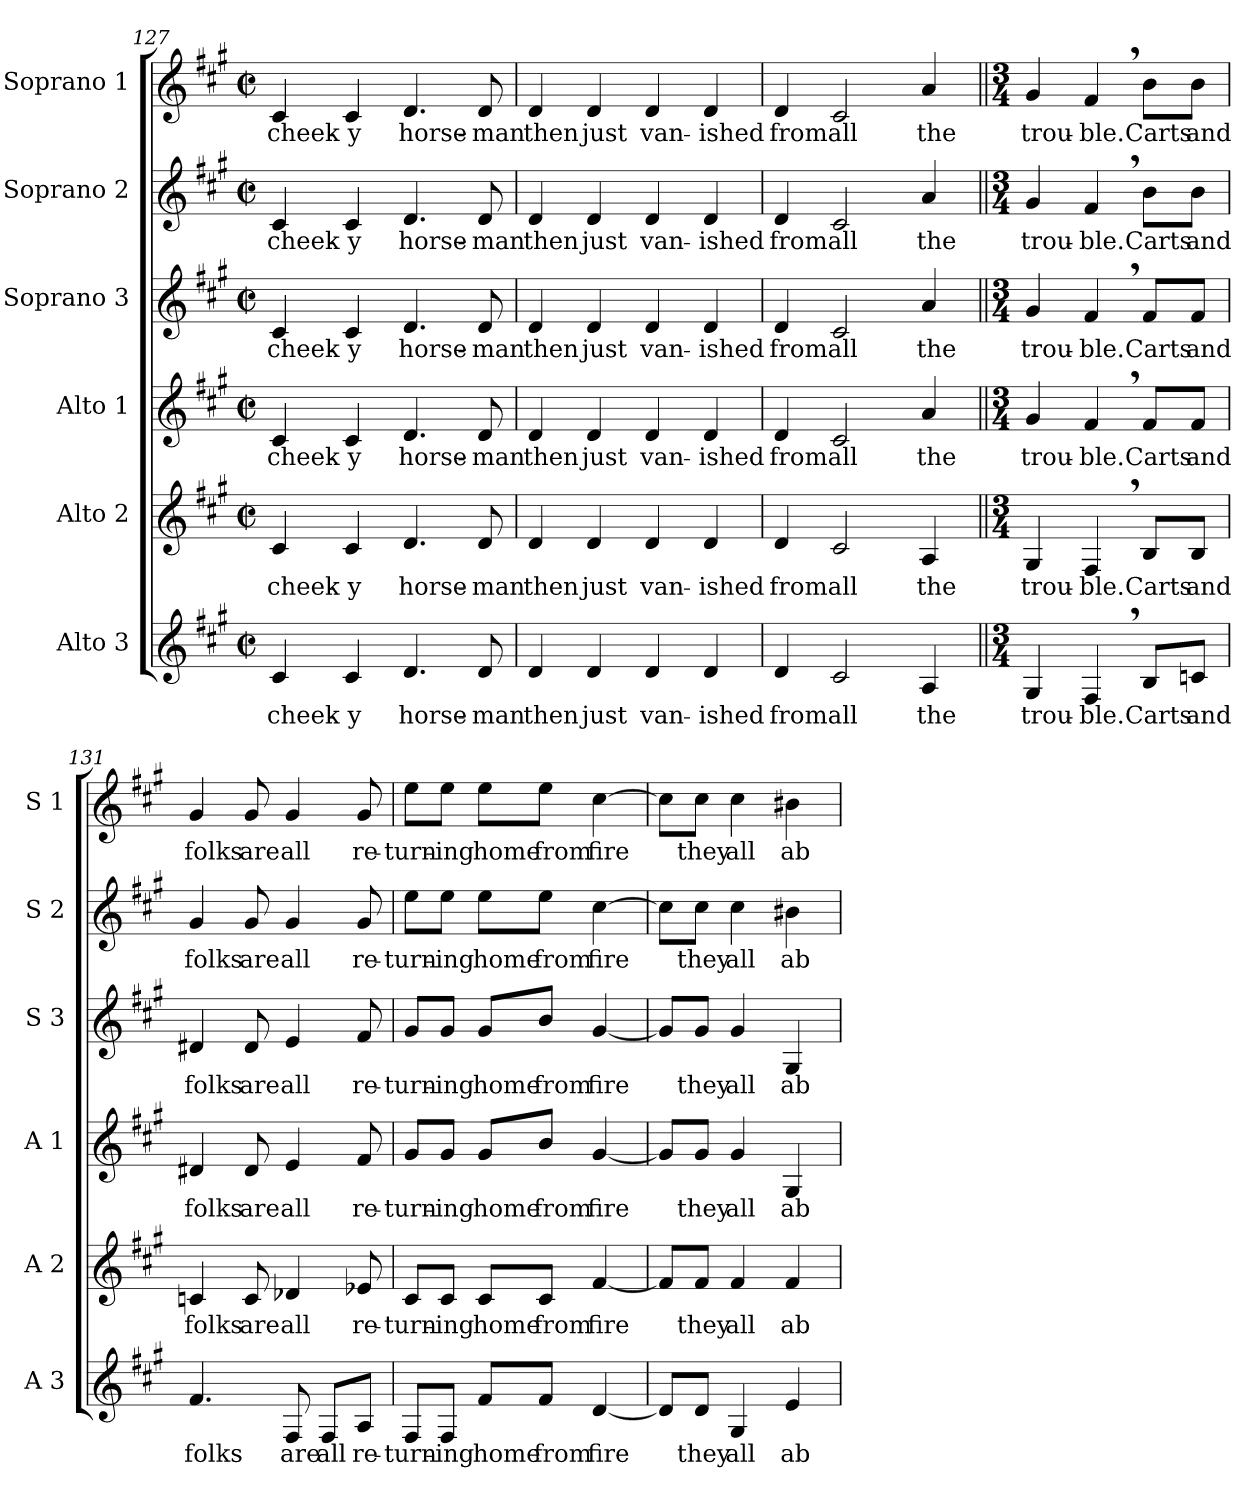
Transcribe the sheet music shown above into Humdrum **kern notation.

**kern	**text	**kern	**text	**kern	**text	**kern	**text	**kern	**text	**kern	**text
*part6	*part6	*part5	*part5	*part4	*part4	*part3	*part3	*part2	*part2	*part1	*part1
*staff6	*staff6	*staff5	*staff5	*staff4	*staff4	*staff3	*staff3	*staff2	*staff2	*staff1	*staff1
*I"Alto 3	*	*I"Alto 2	*	*I"Alto 1	*	*I"Soprano 3	*	*I"Soprano 2	*	*I"Soprano 1	*
*I'A 3	*	*I'A 2	*	*I'A 1	*	*I'S 3	*	*I'S 2	*	*I'S 1	*
*clefG2	*	*clefG2	*	*clefG2	*	*clefG2	*	*clefG2	*	*clefG2	*
*k[f#c#g#]	*	*k[f#c#g#]	*	*k[f#c#g#]	*	*k[f#c#g#]	*	*k[f#c#g#]	*	*k[f#c#g#]	*
*f#:	*	*f#:	*	*f#:	*	*f#:	*	*f#:	*	*f#:	*
*M2/2	*	*M2/2	*	*M2/2	*	*M2/2	*	*M2/2	*	*M2/2	*
*met(c|)	*	*met(c|)	*	*met(c|)	*	*met(c|)	*	*met(c|)	*	*met(c|)	*
=127	=127	=127	=127	=127	=127	=127	=127	=127	=127	=127	=127
!	!LO:LY:b	!	!	!	!	!	!	!	!	!	!
!	!	!	!LO:LY:b	!	!	!	!	!	!	!	!
!	!	!	!	!	!LO:LY:b	!	!	!	!	!	!
!	!	!	!	!	!	!	!LO:LY:b	!	!	!	!
!	!	!	!	!	!	!	!	!	!LO:LY:b	!	!
!	!	!	!	!	!	!	!	!	!	!	!LO:LY:b
4c#/	cheek-	4c#/	cheek-	4c#/	cheek-	4c#/	cheek-	4c#/	cheek-	4c#/	cheek-
!	!LO:LY:b	!	!	!	!	!	!	!	!	!	!
!	!	!	!LO:LY:b	!	!	!	!	!	!	!	!
!	!	!	!	!	!LO:LY:b	!	!	!	!	!	!
!	!	!	!	!	!	!	!LO:LY:b	!	!	!	!
!	!	!	!	!	!	!	!	!	!LO:LY:b	!	!
!	!	!	!	!	!	!	!	!	!	!	!LO:LY:b
4c#/	-y	4c#/	-y	4c#/	-y	4c#/	-y	4c#/	-y	4c#/	-y
!	!LO:LY:b	!	!	!	!	!	!	!	!	!	!
!	!	!	!LO:LY:b	!	!	!	!	!	!	!	!
!	!	!	!	!	!LO:LY:b	!	!	!	!	!	!
!	!	!	!	!	!	!	!LO:LY:b	!	!	!	!
!	!	!	!	!	!	!	!	!	!LO:LY:b	!	!
!	!	!	!	!	!	!	!	!	!	!	!LO:LY:b
4.d/	horse-	4.d/	horse-	4.d/	horse-	4.d/	horse-	4.d/	horse-	4.d/	horse-
!	!LO:LY:b	!	!	!	!	!	!	!	!	!	!
!	!	!	!LO:LY:b	!	!	!	!	!	!	!	!
!	!	!	!	!	!LO:LY:b	!	!	!	!	!	!
!	!	!	!	!	!	!	!LO:LY:b	!	!	!	!
!	!	!	!	!	!	!	!	!	!LO:LY:b	!	!
!	!	!	!	!	!	!	!	!	!	!	!LO:LY:b
8d/	-man	8d/	-man	8d/	-man	8d/	-man	8d/	-man	8d/	-man
!!LO:LB:g=z
=128	=128	=128	=128	=128	=128	=128	=128	=128	=128	=128	=128
!	!LO:LY:b	!	!	!	!	!	!	!	!	!	!
!	!	!	!LO:LY:b	!	!	!	!	!	!	!	!
!	!	!	!	!	!LO:LY:b	!	!	!	!	!	!
!	!	!	!	!	!	!	!LO:LY:b	!	!	!	!
!	!	!	!	!	!	!	!	!	!LO:LY:b	!	!
!	!	!	!	!	!	!	!	!	!	!	!LO:LY:b
4d/	then	4d/	then	4d/	then	4d/	then	4d/	then	4d/	then
!	!LO:LY:b	!	!	!	!	!	!	!	!	!	!
!	!	!	!LO:LY:b	!	!	!	!	!	!	!	!
!	!	!	!	!	!LO:LY:b	!	!	!	!	!	!
!	!	!	!	!	!	!	!LO:LY:b	!	!	!	!
!	!	!	!	!	!	!	!	!	!LO:LY:b	!	!
!	!	!	!	!	!	!	!	!	!	!	!LO:LY:b
4d/	just	4d/	just	4d/	just	4d/	just	4d/	just	4d/	just
!	!LO:LY:b	!	!	!	!	!	!	!	!	!	!
!	!	!	!LO:LY:b	!	!	!	!	!	!	!	!
!	!	!	!	!	!LO:LY:b	!	!	!	!	!	!
!	!	!	!	!	!	!	!LO:LY:b	!	!	!	!
!	!	!	!	!	!	!	!	!	!LO:LY:b	!	!
!	!	!	!	!	!	!	!	!	!	!	!LO:LY:b
4d/	van-	4d/	van-	4d/	van-	4d/	van-	4d/	van-	4d/	van-
!	!LO:LY:b	!	!	!	!	!	!	!	!	!	!
!	!	!	!LO:LY:b	!	!	!	!	!	!	!	!
!	!	!	!	!	!LO:LY:b	!	!	!	!	!	!
!	!	!	!	!	!	!	!LO:LY:b	!	!	!	!
!	!	!	!	!	!	!	!	!	!LO:LY:b	!	!
!	!	!	!	!	!	!	!	!	!	!	!LO:LY:b
4d/	-ished	4d/	-ished	4d/	-ished	4d/	-ished	4d/	-ished	4d/	-ished
=129	=129	=129	=129	=129	=129	=129	=129	=129	=129	=129	=129
!	!LO:LY:b	!	!	!	!	!	!	!	!	!	!
!	!	!	!LO:LY:b	!	!	!	!	!	!	!	!
!	!	!	!	!	!LO:LY:b	!	!	!	!	!	!
!	!	!	!	!	!	!	!LO:LY:b	!	!	!	!
!	!	!	!	!	!	!	!	!	!LO:LY:b	!	!
!	!	!	!	!	!	!	!	!	!	!	!LO:LY:b
4d/	from	4d/	from	4d/	from	4d/	from	4d/	from	4d/	from
!	!LO:LY:b	!	!	!	!	!	!	!	!	!	!
!	!	!	!LO:LY:b	!	!	!	!	!	!	!	!
!	!	!	!	!	!LO:LY:b	!	!	!	!	!	!
!	!	!	!	!	!	!	!LO:LY:b	!	!	!	!
!	!	!	!	!	!	!	!	!	!LO:LY:b	!	!
!	!	!	!	!	!	!	!	!	!	!	!LO:LY:b
2c#/	all	2c#/	all	2c#/	all	2c#/	all	2c#/	all	2c#/	all
!	!LO:LY:b	!	!	!	!	!	!	!	!	!	!
!	!	!	!LO:LY:b	!	!	!	!	!	!	!	!
!	!	!	!	!	!LO:LY:b	!	!	!	!	!	!
!	!	!	!	!	!	!	!LO:LY:b	!	!	!	!
!	!	!	!	!	!	!	!	!	!LO:LY:b	!	!
!	!	!	!	!	!	!	!	!	!	!	!LO:LY:b
4A/	the	4A/	the	4a/	the	4a/	the	4a/	the	4a/	the
=130||	=130||	=130||	=130||	=130||	=130||	=130||	=130||	=130||	=130||	=130||	=130||
*M3/4	*	*M3/4	*	*M3/4	*	*M3/4	*	*M3/4	*	*M3/4	*
!	!LO:LY:b	!	!	!	!	!	!	!	!	!	!
!	!	!	!LO:LY:b	!	!	!	!	!	!	!	!
!	!	!	!	!	!LO:LY:b	!	!	!	!	!	!
!	!	!	!	!	!	!	!LO:LY:b	!	!	!	!
!	!	!	!	!	!	!	!	!	!LO:LY:b	!	!
!	!	!	!	!	!	!	!	!	!	!	!LO:LY:b
4G#/	trou-	4G#/	trou-	4g#/	trou-	4g#/	trou-	4g#/	trou-	4g#/	trou-
!	!LO:LY:b	!	!	!	!	!	!	!	!	!	!
!	!	!	!LO:LY:b	!	!	!	!	!	!	!	!
!	!	!	!	!	!LO:LY:b	!	!	!	!	!	!
!	!	!	!	!	!	!	!LO:LY:b	!	!	!	!
!	!	!	!	!	!	!	!	!	!LO:LY:b	!	!
!	!	!	!	!	!	!	!	!	!	!	!LO:LY:b
4F#,>/	-ble.	4F#,>/	-ble.	4f#,>/	-ble.	4f#,>/	-ble.	4f#,>/	-ble.	4f#,>/	-ble.
!	!LO:LY:b	!	!	!	!	!	!	!	!	!	!
!	!	!	!LO:LY:b	!	!	!	!	!	!	!	!
!	!	!	!	!	!LO:LY:b	!	!	!	!	!	!
!	!	!	!	!	!	!	!LO:LY:b	!	!	!	!
!	!	!	!	!	!	!	!	!	!LO:LY:b	!	!
!	!	!	!	!	!	!	!	!	!	!	!LO:LY:b
8B/L	Carts	8B/L	Carts	8f#/L	Carts	8f#/L	Carts	8b\L	Carts	8b\L	Carts
!	!LO:LY:b	!	!	!	!	!	!	!	!	!	!
!	!	!	!LO:LY:b	!	!	!	!	!	!	!	!
!	!	!	!	!	!LO:LY:b	!	!	!	!	!	!
!	!	!	!	!	!	!	!LO:LY:b	!	!	!	!
!	!	!	!	!	!	!	!	!	!LO:LY:b	!	!
!	!	!	!	!	!	!	!	!	!	!	!LO:LY:b
8cn/J	and	8B/J	and	8f#/J	and	8f#/J	and	8b\J	and	8b\J	and
=131	=131	=131	=131	=131	=131	=131	=131	=131	=131	=131	=131
!	!LO:LY:b	!	!	!	!	!	!	!	!	!	!
!	!	!	!LO:LY:b	!	!	!	!	!	!	!	!
!	!	!	!	!	!LO:LY:b	!	!	!	!	!	!
!	!	!	!	!	!	!	!LO:LY:b	!	!	!	!
!	!	!	!	!	!	!	!	!	!LO:LY:b	!	!
!	!	!	!	!	!	!	!	!	!	!	!LO:LY:b
4.f#/	folks	4cn/	folks	4d#X/	folks	4d#X/	folks	4g#/	folks	4g#/	folks
!	!	!	!LO:LY:b	!	!	!	!	!	!	!	!
!	!	!	!	!	!LO:LY:b	!	!	!	!	!	!
!	!	!	!	!	!	!	!LO:LY:b	!	!	!	!
!	!	!	!	!	!	!	!	!	!LO:LY:b	!	!
!	!	!	!	!	!	!	!	!	!	!	!LO:LY:b
.	.	8c/	are	8d#/	are	8d#/	are	8g#/	are	8g#/	are
!	!LO:LY:b	!	!	!	!	!	!	!	!	!	!
!	!	!	!LO:LY:b	!	!	!	!	!	!	!	!
!	!	!	!	!	!LO:LY:b	!	!	!	!	!	!
!	!	!	!	!	!	!	!LO:LY:b	!	!	!	!
!	!	!	!	!	!	!	!	!	!LO:LY:b	!	!
!	!	!	!	!	!	!	!	!	!	!	!LO:LY:b
8F#/	are	4d-X/	all	4e/	all	4e/	all	4g#/	all	4g#/	all
!	!LO:LY:b	!	!	!	!	!	!	!	!	!	!
8F#/L	all	.	.	.	.	.	.	.	.	.	.
!	!LO:LY:b	!	!	!	!	!	!	!	!	!	!
!	!	!	!LO:LY:b	!	!	!	!	!	!	!	!
!	!	!	!	!	!LO:LY:b	!	!	!	!	!	!
!	!	!	!	!	!	!	!LO:LY:b	!	!	!	!
!	!	!	!	!	!	!	!	!	!LO:LY:b	!	!
!	!	!	!	!	!	!	!	!	!	!	!LO:LY:b
8A/J	re-	8e-X/	re-	8f#/	re-	8f#/	re-	8g#/	re-	8g#/	re-
=132	=132	=132	=132	=132	=132	=132	=132	=132	=132	=132	=132
!	!LO:LY:b	!	!	!	!	!	!	!	!	!	!
!	!	!	!LO:LY:b	!	!	!	!	!	!	!	!
!	!	!	!	!	!LO:LY:b	!	!	!	!	!	!
!	!	!	!	!	!	!	!LO:LY:b	!	!	!	!
!	!	!	!	!	!	!	!	!	!LO:LY:b	!	!
!	!	!	!	!	!	!	!	!	!	!	!LO:LY:b
8F#/L	-turn-	8c#/L	-turn-	8g#/L	-turn-	8g#/L	-turn-	8ee\L	-turn-	8ee\L	-turn-
!	!LO:LY:b	!	!	!	!	!	!	!	!	!	!
!	!	!	!LO:LY:b	!	!	!	!	!	!	!	!
!	!	!	!	!	!LO:LY:b	!	!	!	!	!	!
!	!	!	!	!	!	!	!LO:LY:b	!	!	!	!
!	!	!	!	!	!	!	!	!	!LO:LY:b	!	!
!	!	!	!	!	!	!	!	!	!	!	!LO:LY:b
8F#/J	-ing	8c#/J	-ing	8g#/J	-ing	8g#/J	-ing	8ee\J	-ing	8ee\J	-ing
!	!LO:LY:b	!	!	!	!	!	!	!	!	!	!
!	!	!	!LO:LY:b	!	!	!	!	!	!	!	!
!	!	!	!	!	!LO:LY:b	!	!	!	!	!	!
!	!	!	!	!	!	!	!LO:LY:b	!	!	!	!
!	!	!	!	!	!	!	!	!	!LO:LY:b	!	!
!	!	!	!	!	!	!	!	!	!	!	!LO:LY:b
8f#/L	home	8c#/L	home	8g#/L	home	8g#/L	home	8ee\L	home	8ee\L	home
!	!LO:LY:b	!	!	!	!	!	!	!	!	!	!
!	!	!	!LO:LY:b	!	!	!	!	!	!	!	!
!	!	!	!	!	!LO:LY:b	!	!	!	!	!	!
!	!	!	!	!	!	!	!LO:LY:b	!	!	!	!
!	!	!	!	!	!	!	!	!	!LO:LY:b	!	!
!	!	!	!	!	!	!	!	!	!	!	!LO:LY:b
8f#/J	from	8c#/J	from	8b/J	from	8b/J	from	8ee\J	from	8ee\J	from
!	!LO:LY:b	!	!	!	!	!	!	!	!	!	!
!	!	!	!LO:LY:b	!	!	!	!	!	!	!	!
!	!	!	!	!	!LO:LY:b	!	!	!	!	!	!
!	!	!	!	!	!	!	!LO:LY:b	!	!	!	!
!	!	!	!	!	!	!	!	!	!LO:LY:b	!	!
!	!	!	!	!	!	!	!	!	!	!	!LO:LY:b
[4d/	fire	[4f#/	fire	[4g#/	fire	[4g#/	fire	[4cc#\	fire	[4cc#\	fire
!!LO:PB:g=z
=133	=133	=133	=133	=133	=133	=133	=133	=133	=133	=133	=133
8d/L]	.	8f#/L]	.	8g#/L]	.	8g#/L]	.	8cc#\L]	.	8cc#\L]	.
!	!LO:LY:b	!	!	!	!	!	!	!	!	!	!
!	!	!	!LO:LY:b	!	!	!	!	!	!	!	!
!	!	!	!	!	!LO:LY:b	!	!	!	!	!	!
!	!	!	!	!	!	!	!LO:LY:b	!	!	!	!
!	!	!	!	!	!	!	!	!	!LO:LY:b	!	!
!	!	!	!	!	!	!	!	!	!	!	!LO:LY:b
8d/J	they	8f#/J	they	8g#/J	they	8g#/J	they	8cc#\J	they	8cc#\J	they
!	!LO:LY:b	!	!	!	!	!	!	!	!	!	!
!	!	!	!LO:LY:b	!	!	!	!	!	!	!	!
!	!	!	!	!	!LO:LY:b	!	!	!	!	!	!
!	!	!	!	!	!	!	!LO:LY:b	!	!	!	!
!	!	!	!	!	!	!	!	!	!LO:LY:b	!	!
!	!	!	!	!	!	!	!	!	!	!	!LO:LY:b
4G#/	all	4f#/	all	4g#/	all	4g#/	all	4cc#\	all	4cc#\	all
!	!LO:LY:b	!	!	!	!	!	!	!	!	!	!
!	!	!	!LO:LY:b	!	!	!	!	!	!	!	!
!	!	!	!	!	!LO:LY:b	!	!	!	!	!	!
!	!	!	!	!	!	!	!LO:LY:b	!	!	!	!
!	!	!	!	!	!	!	!	!	!LO:LY:b	!	!
!	!	!	!	!	!	!	!	!	!	!	!LO:LY:b
4e/	ab-	4f#/	ab-	4G#/	ab-	4G#/	ab-	4b#X\	ab-	4b#X\	ab-
=	=	=	=	=	=	=	=	=	=	=	=
*-	*-	*-	*-	*-	*-	*-	*-	*-	*-	*-	*-
